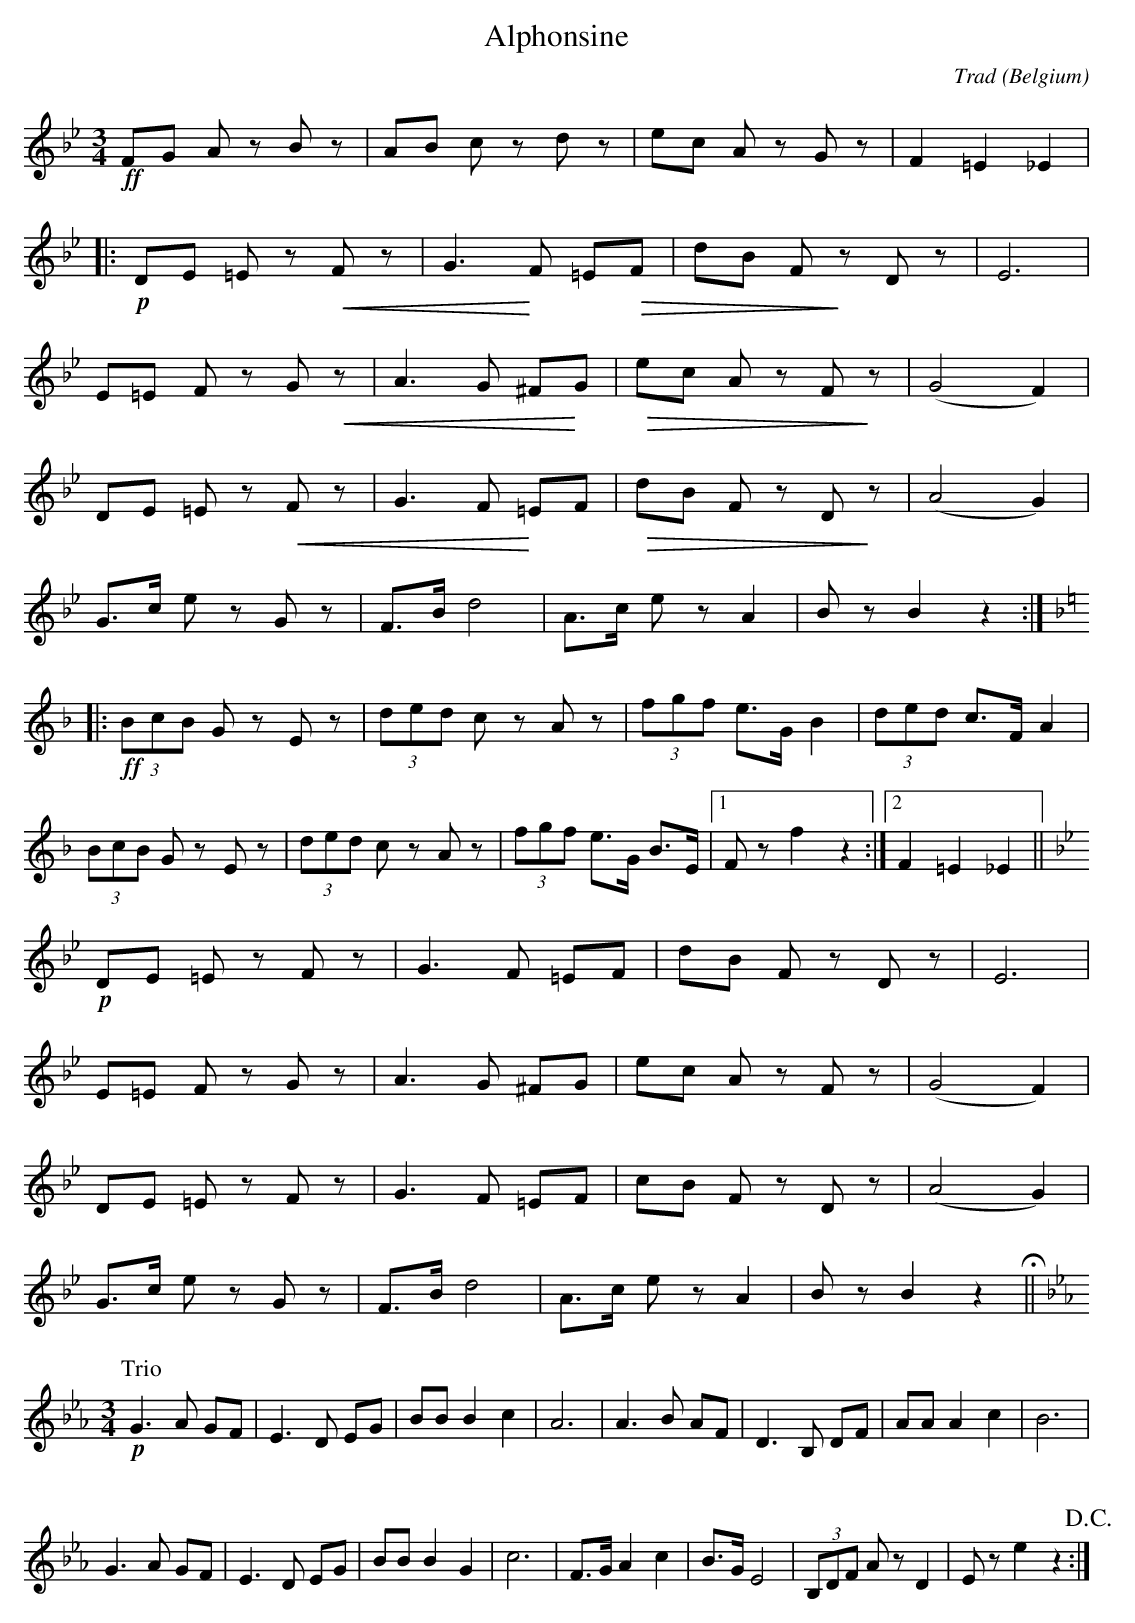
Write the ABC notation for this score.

X:1
T:Alphonsine
C:Trad
O:Belgium
M:3/4
L:1/8
K:Bb
!ff!FG Az Bz|AB cz dz|ec Az Gz|F2 =E2 _E2|
|:!p!DE =Ez !crescendo(!Fz|G3!crescendo)!F =E!diminuendo(!F|dB F!diminuendo)!z Dz|E6|
E=E Fz G!crescendo(!z|A3G ^F!crescendo)!G|!diminuendo(!ec Az F!diminuendo)!z|(G4 F2)|
DE =Ez !crescendo(!Fz|G3F!crescendo)! =EF|!diminuendo(!dB Fz D!diminuendo)!z|(A4 G2)|
G>c ez Gz|F>B d4|A>c ez A2|Bz B2 z2:|
K:F
|:!ff!(3BcB Gz Ez|(3ded cz Az|(3fgf e>G B2|(3ded c>F A2|
(3BcB Gz Ez|(3ded cz Az|(3fgf e>G B>E|[1Fz f2 z2:|[2F2 =E2 _E2||
K:Bb
!p!DE =Ez Fz|G3F =EF|dB Fz Dz|E6|
E=E Fz Gz|A3G ^FG|ec Az Fz|(G4 F2)|
DE =Ez Fz|G3F =EF|cB Fz Dz|(A4 G2)|
G>c ez Gz|F>B d4|A>c ez A2|Bz B2 z2!fermata!||
K:Eb
M:3/4
P:Trio
!p!G3A GF|E3D EG|BB B2 c2|A6|A3B AF|D3B, DF|AA A2 c2|B6|
G3A GF|E3D EG|BB B2 G2|c6|F>G A2 c2|B>G E4|(3B,DF Az D2|Ez e2 z2!D.C.!:|]
